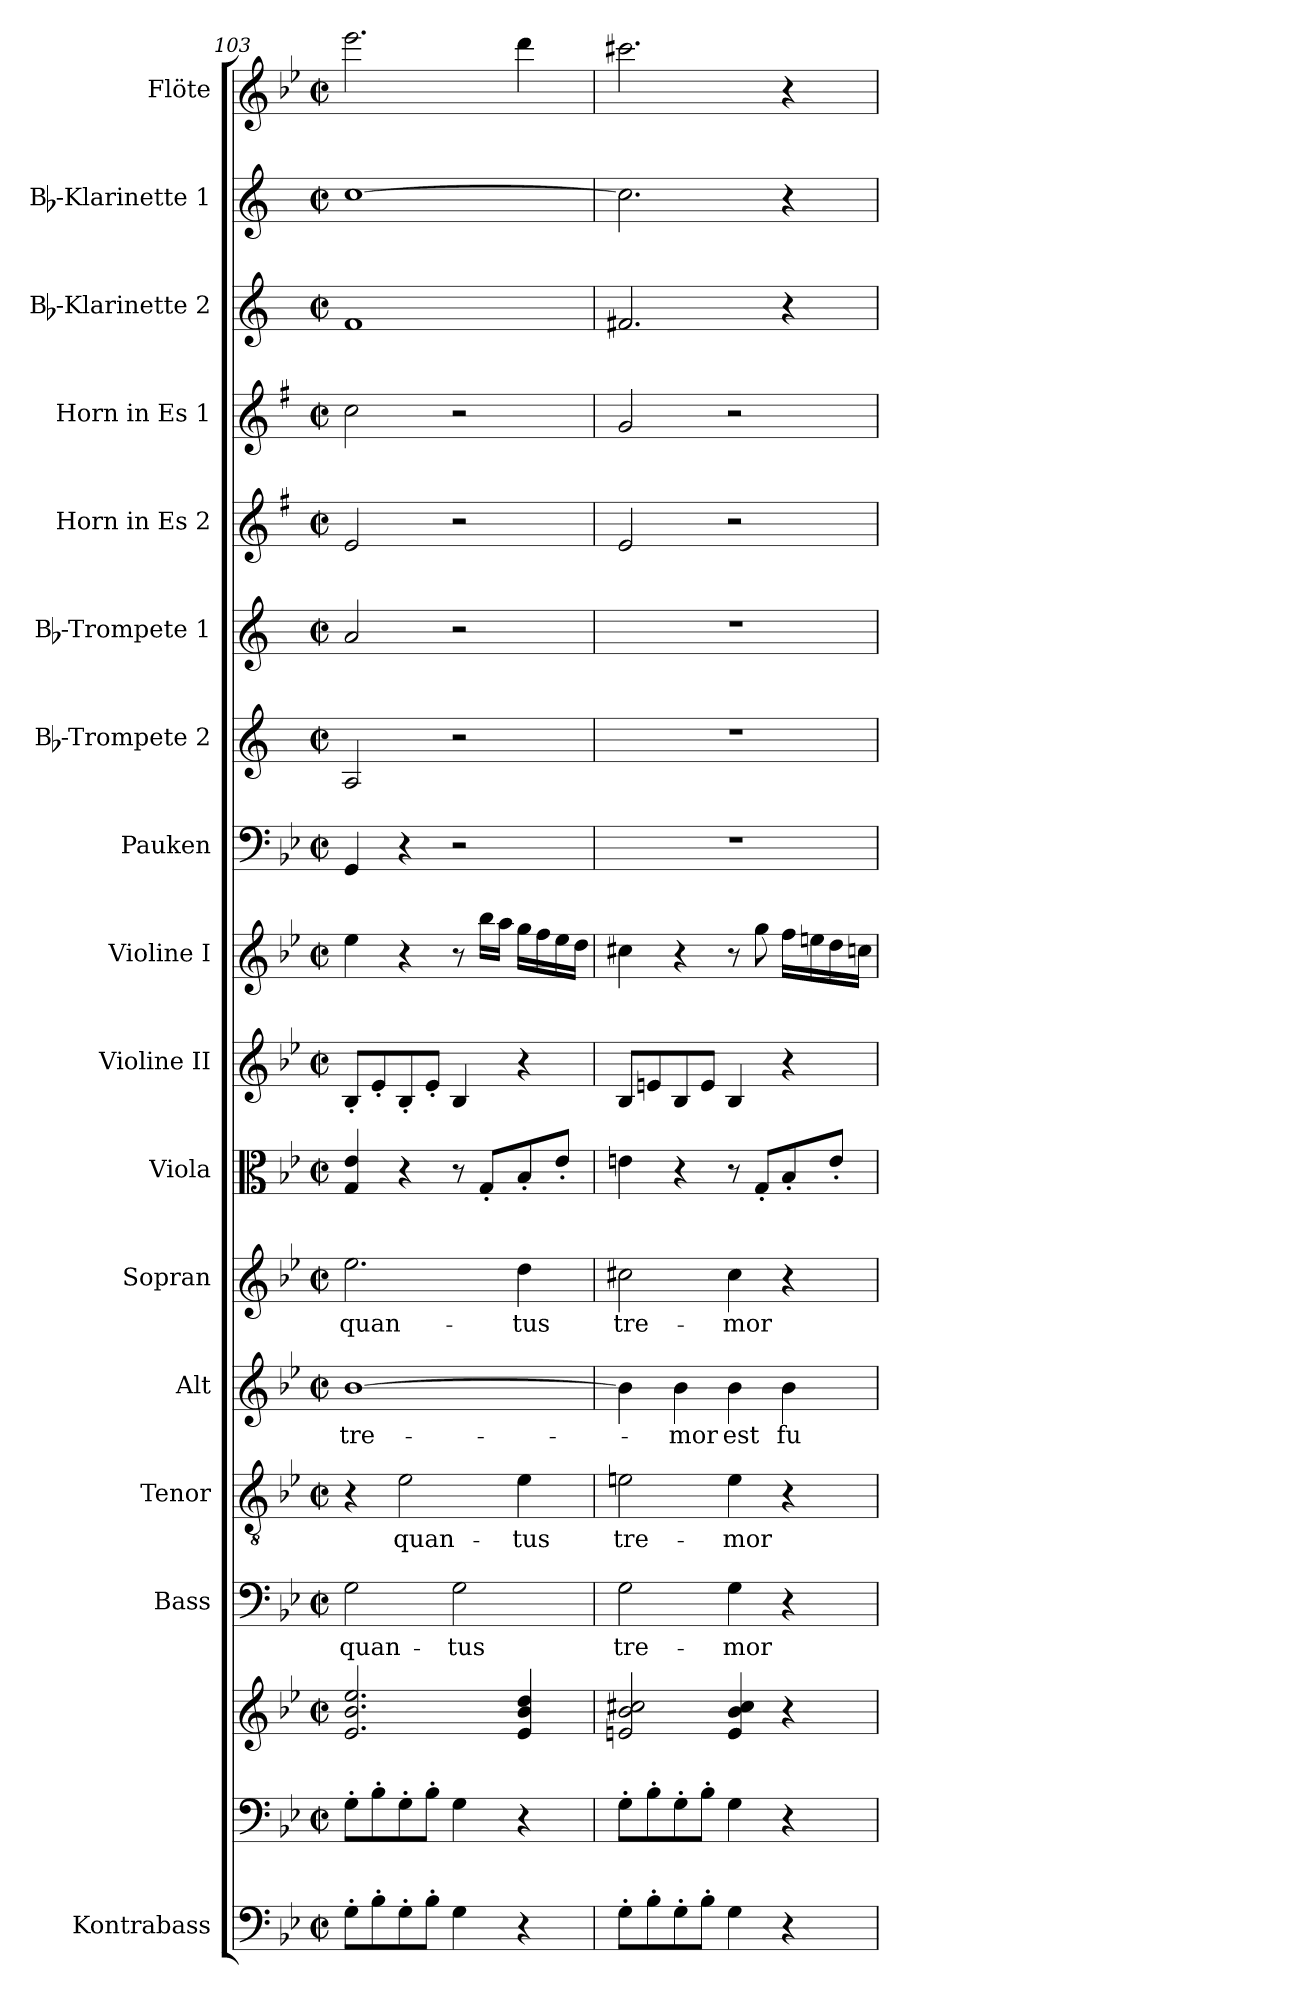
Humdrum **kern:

**kern	**kern	**kern	**kern	**text	**kern	**text	**kern	**text	**kern	**text	**kern	**kern	**kern	**kern	**kern	**kern	**kern	**kern	**kern	**kern	**kern
*part17	*part16	*part16	*part15	*part15	*part14	*part14	*part13	*part13	*part12	*part12	*part11	*part10	*part9	*part8	*part7	*part6	*part5	*part4	*part3	*part2	*part1
*staff18	*staff17	*staff16	*staff15	*staff15	*staff14	*staff14	*staff13	*staff13	*staff12	*staff12	*staff11	*staff10	*staff9	*staff8	*staff7	*staff6	*staff5	*staff4	*staff3	*staff2	*staff1
*I"Kontrabass	*	*	*I"Bass	*	*I"Tenor	*	*I"Alt	*	*I"Sopran	*	*I"Viola	*I"Violine II	*I"Violine I	*I"Pauken	*I"Bb-Trompete 2	*I"Bb-Trompete 1	*I"Horn in Es 2	*I"Horn in Es 1	*I"Bb-Klarinette 2	*I"Bb-Klarinette 1	*I"Flöte
*I'Kb.	*	*	*I'B.	*	*I'T.	*	*I'A.	*	*I'S.	*	*I'Vla.	*I'Vl. II	*I'Vl. I	*I'Pk.	*I'Bb Trp. 2	*I'Bb Trp. 1	*	*	*I'Bb Kl. 2	*I'Bb Kl. 1	*I'Fl.
!!LO:PB:g=z
*clefF4	*clefF4	*clefG2	*clefF4	*	*clefGv2	*	*clefG2	*	*clefG2	*	*clefC3	*clefG2	*clefG2	*clefF4	*clefG2	*clefG2	*clefG2	*clefG2	*clefG2	*clefG2	*clefG2
*ITrd7c12	*	*	*	*	*	*	*	*	*	*	*	*	*	*	*ITrd1c2	*ITrd1c2	*ITrd5c9	*ITrd5c9	*ITrd1c2	*ITrd1c2	*
*k[b-e-]	*k[b-e-]	*k[b-e-]	*k[b-e-]	*	*k[b-e-]	*	*k[b-e-]	*	*k[b-e-]	*	*k[b-e-]	*k[b-e-]	*k[b-e-]	*k[b-e-]	*k[b-e-]	*k[b-e-]	*k[b-e-]	*k[b-e-]	*k[b-e-]	*k[b-e-]	*k[b-e-]
*B-:	*B-:	*B-:	*B-:	*	*B-:	*	*B-:	*	*B-:	*	*B-:	*B-:	*B-:	*B-:	*B-:	*B-:	*B-:	*B-:	*B-:	*B-:	*B-:
*M2/2	*M2/2	*M2/2	*M2/2	*	*M2/2	*	*M2/2	*	*M2/2	*	*M2/2	*M2/2	*M2/2	*M2/2	*M2/2	*M2/2	*M2/2	*M2/2	*M2/2	*M2/2	*M2/2
*met(c|)	*met(c|)	*met(c|)	*met(c|)	*	*met(c|)	*	*met(c|)	*	*met(c|)	*	*met(c|)	*met(c|)	*met(c|)	*met(c|)	*met(c|)	*met(c|)	*met(c|)	*met(c|)	*met(c|)	*met(c|)	*met(c|)
=103	=103	=103	=103	=103	=103	=103	=103	=103	=103	=103	=103	=103	=103	=103	=103	=103	=103	=103	=103	=103	=103
!	!	!	!	!LO:LY:b	!	!	!	!LO:LY:b	!	!LO:LY:b	!	!	!	!	!	!	!	!	!	!	!
8GG'>\L	8G'>\L	2.e-/ 2.b-/ 2.ee-/	2G\	quan-	4r	.	[1b-	tre-	2.ee-\	quan-	4G/ 4e-/	8B-'</L	4ee-\	4GG/	2G/	2g/	2G/	2e-\	1e-	[1b-	2.eee-\
8BB-'>\	8B-'>\	.	.	.	.	.	.	.	.	.	.	8e-'</	.	.	.	.	.	.	.	.	.
!	!	!	!	!	!	!LO:LY:b	!	!	!	!	!	!	!	!	!	!	!	!	!	!	!
8GG'>\	8G'>\	.	.	.	2e-\	quan-	.	.	.	.	4r	8B-'</	4r	4r	.	.	.	.	.	.	.
8BB-'>\J	8B-'>\J	.	.	.	.	.	.	.	.	.	.	8e-'</J	.	.	.	.	.	.	.	.	.
!	!	!	!	!LO:LY:b	!	!	!	!	!	!	!	!	!	!	!	!	!	!	!	!	!
4GG\	4G\	.	2G\	-tus	.	.	.	.	.	.	8r	4B-/	8r	2r	2r	2r	2r	2r	.	.	.
.	.	.	.	.	.	.	.	.	.	.	8G'</L	.	16bb-\LL	.	.	.	.	.	.	.	.
.	.	.	.	.	.	.	.	.	.	.	.	.	16aa\JJ	.	.	.	.	.	.	.	.
!	!	!	!	!	!	!LO:LY:b	!	!	!	!LO:LY:b	!	!	!	!	!	!	!	!	!	!	!
4r	4r	4e-/ 4b-/ 4dd/	.	.	4e-\	-tus	.	.	4dd\	-tus	8B-'</	4r	16gg\LL	.	.	.	.	.	.	.	4ddd\
.	.	.	.	.	.	.	.	.	.	.	.	.	16ff\	.	.	.	.	.	.	.	.
.	.	.	.	.	.	.	.	.	.	.	8e-'</J	.	16ee-\	.	.	.	.	.	.	.	.
.	.	.	.	.	.	.	.	.	.	.	.	.	16dd\JJ	.	.	.	.	.	.	.	.
=104	=104	=104	=104	=104	=104	=104	=104	=104	=104	=104	=104	=104	=104	=104	=104	=104	=104	=104	=104	=104	=104
!	!	!	!	!LO:LY:b	!	!LO:LY:b	!	!	!	!LO:LY:b	!	!	!	!	!	!	!	!	!	!	!
8GG'>\L	8G'>\L	2en/ 2b-/ 2cc#X/	2G\	tre-	2en\	tre-	4b-\]	.	2cc#X\	tre-	4en\	8B-/L	4cc#X\	1r	1r	1r	2G/	2B-/	2.en/	2.b-\]	2.ccc#X\
8BB-'>\	8B-'>\	.	.	.	.	.	.	.	.	.	.	8en/	.	.	.	.	.	.	.	.	.
!	!	!	!	!	!	!	!	!LO:LY:b	!	!	!	!	!	!	!	!	!	!	!	!	!
8GG'>\	8G'>\	.	.	.	.	.	4b-\	-mor	.	.	4r	8B-/	4r	.	.	.	.	.	.	.	.
8BB-'>\J	8B-'>\J	.	.	.	.	.	.	.	.	.	.	8e/J	.	.	.	.	.	.	.	.	.
!	!	!	!	!LO:LY:b	!	!LO:LY:b	!	!LO:LY:b	!	!LO:LY:b	!	!	!	!	!	!	!	!	!	!	!
4GG\	4G\	4e/ 4b-/ 4cc#/	4G\	-mor	4e\	-mor	4b-\	est	4cc#\	-mor	8r	4B-/	8r	.	.	.	2r	2r	.	.	.
.	.	.	.	.	.	.	.	.	.	.	8G'</L	.	8gg\	.	.	.	.	.	.	.	.
!	!	!	!	!	!	!	!	!LO:LY:b	!	!	!	!	!	!	!	!	!	!	!	!	!
4r	4r	4r	4r	.	4r	.	4b-\	fu-	4r	.	8B-'</	4r	16ff\LL	.	.	.	.	.	4r	4r	4r
.	.	.	.	.	.	.	.	.	.	.	.	.	16een\	.	.	.	.	.	.	.	.
.	.	.	.	.	.	.	.	.	.	.	8e'</J	.	16dd\	.	.	.	.	.	.	.	.
.	.	.	.	.	.	.	.	.	.	.	.	.	16ccn\JJ	.	.	.	.	.	.	.	.
=	=	=	=	=	=	=	=	=	=	=	=	=	=	=	=	=	=	=	=	=	=
*-	*-	*-	*-	*-	*-	*-	*-	*-	*-	*-	*-	*-	*-	*-	*-	*-	*-	*-	*-	*-	*-
